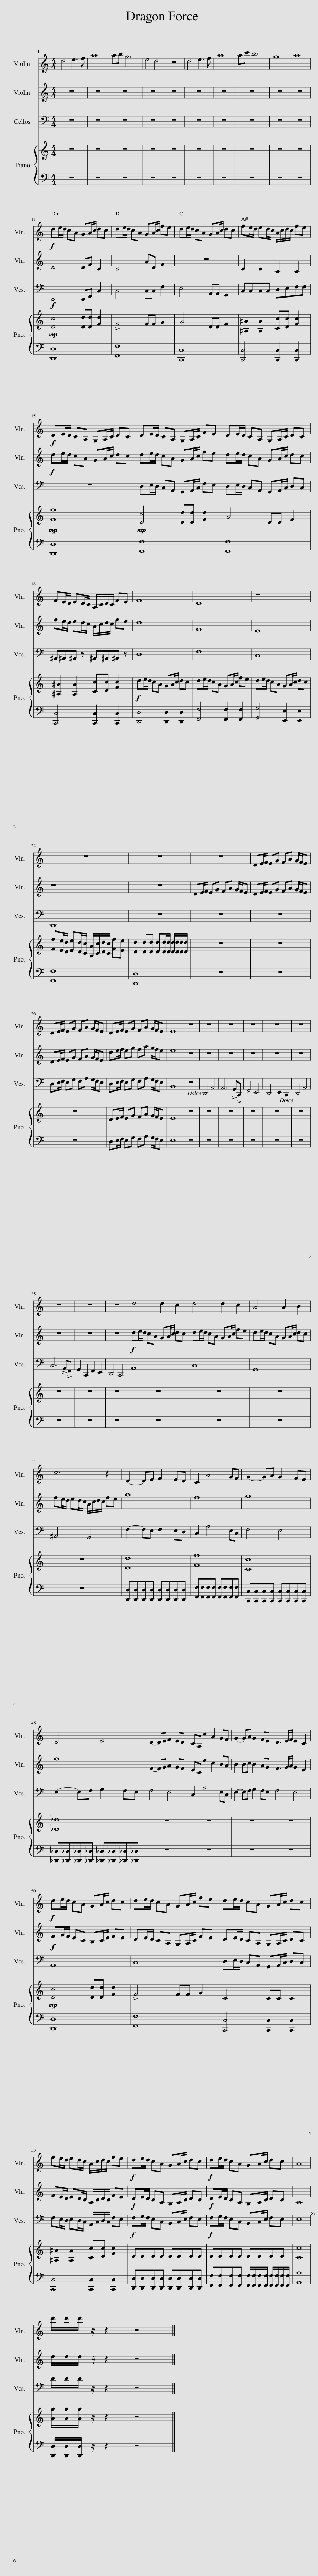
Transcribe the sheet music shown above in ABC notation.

X:1
%%score 1 2 3 { 4 | 5 }
L:1/8
M:4/4
I:linebreak $
K:C
V:1 treble
V:2 treble
V:3 bass
V:4 treble
V:5 bass
V:1
 d4 e3 f | a8 | ab g6 | e4 d4 | z8 | %5
 d4 e3 f | a8 | ac' b6 | g8 | a8 |$ %10
!f! de/d/ cA GA/c/ dc | de/d/ cA GA/c/ fe | de/d/ cA GA/c/ dc | fe/d/ ed/c/ A/c/d/c/ fe |$!f! DE/D/ CA, G,A,/C/ DC | %15
 DE/D/ CA, G,A,/C/ FE | DE/D/ CA, G,A,/C/ DC |$ FE/D/ ED/C/ A,/C/D/C/ FE | F8 | D8 | %20
 z8 |$ z8 | z8 | z8 | DE/F/ EG FA G/F/E |$ %25
 DE/F/ EG FA G/F/E | DE/F/ EG FA G/F/E | E8 | z8 | z8 | %30
 z8 | z8 | z8 | z8 |$ z8 | %35
 z8 | z8 | d4 d2 c2 | d4 d2 c2 | A4 A2 B2 |$ %40
 c6 z2 | D2- DE F2 ED | C2 A4 GF | G2- GA G2 FE |$ D4 E4 | %45
 D2- DE F2 ED | CA, c2 A2 GF | G2- GA G2 FE | D3 E/F/ E2 C2 |$!f! de/d/ cA GA/c/ dc | %50
 de/d/ cA GA/c/ fe | de/d/ cA GA/c/ dc |$ fe/d/ ed/c/ A/c/d/c/ fe |!f! de/d/ cA GA/c/ dc |!f! de/d/ cA GA/c/ dc | %55
 A8 |$ d'/d'/d'/ z/ z2 z4 |] %57
V:2
 z8 | z8 | z8 | z8 | z8 | %5
 z8 | z8 | z8 | z8 | z8 |$ %10
 D4 DF C2 | C4 AD F2 | z8 | C2 C2 A,2 A,2 |$!f! de/d/ cA GA/c/ dc | %15
 de/d/ cA GA/c/ fe | de/d/ cA GA/c/ dc |$ fe/d/ ed/c/ A/c/d/c/ fe | d8 | F8 | %20
 E8 |$ z8 | z8 | DE/F/ EG FA G/F/E | DE/F/ EG FA G/F/E |$ %25
 DE/F/ EG FA G/F/E | de/f/ eg fa g/f/e | e8 | z8 | z8 | %30
 z8 | z8 | z8 | z8 |$ z8 | %35
 z8 | z8 |!f! de/d/ cA GA/c/ dc | de/d/ cA GA/c/ fe | de/d/ cA GA/c/ dc |$ %40
 fe/d/ ed/c/ A/c/d/c/ fe | a8 | f8 | g8 |$ f8 | %45
 F2- FG A2 GF | EC e2 c2 BA | B2 Bc B2 AG | F3 G/A/ G2 E2 |$!f!!f! FG/F/ EC B,C/E/ FE | %50
 DE/D/ CA, G,A,/C/ FE | DE/D/ CA, G,A,/C/ DC |$ FE/D/ ED/C/ A,/C/D/C/ FE |!f! DE/D/ CA, G,A,/C/ DC |!f! DE/D/ CA, G,A,/C/ DC | %55
 A,8 |$ d/d/d/ z/ z2 z4 |] %57
V:3
 z8 | z8 | z8 | z8 | z8 | %5
 z8 | z8 | z8 | z8 | z8 |$ %10
!f! D,,4 D,,F,, C,2 | C,4 C,C, F,2 | E,4 A,,A,, G,,2 | C,C,C,C, D,E,F,F, |$ z8 | %15
 D,E,/D,/ C,A,, G,,A,,/C,/ F,E, | D,E,/D,/ C,A,, G,,A,,/C,/ D,C, |$ ^A,,^A,,^A,, z ^A,,^A,,^A,, z | D,8 | F,8 | %20
 C,8 |$ D,,8 | z8 | z8 | z8 |$ %25
 D,E,/F,/ E,G, F,A, G,/F,/E, | D,E,/F,/ E,G, F,A, G,/F,/E, | B,,8 | z8 | D,,4 A,,4 | %30
 A,,6 !>!G,,!>!C,, | F,,4 E,,4 | D,,4 E,,2 C,,2 | D,,4 A,,4 |$ C,6 !>!A,,!>!F,, | %35
 G,,2 C,,2 F,,2 E,,2 | D,,4 C,,4 | A,,8 | C,8 | G,,8 |$ %40
 ^A,,4 G,,4 | F,2- F,E, F,2 E,D, | C,2 A,4 E,C, | F,4 E,4 |$ E,2- E,F, G,2 F,E, | %45
 F,4 E,4 | C,2 A,4 E,C, | E,2- E,F, G,2 F,E, | F,4 E,4 |$ A,,8 | %50
 C,8 | D,E,/D,/ C,A,, G,,A,,/C,/ D,C, |$ F,E,/D,/ E,D,/C,/ A,,/C,/D,/C,/ F,E, |!f! F,G,/F,/ E,C, B,,C,/E,/ F,E, |!f! F,G,/F,/ E,C, B,,C,/E,/ F,E, | %55
 E,8 |$ D/D/D/ z/ z2 z4 |] %57
V:4
 z8 | z8 | z8 | z8 | z8 | %5
 z8 | z8 | z8 | z8 | z8 |$ %10
!mp!!mp! [Dc]4 [Dd]!![Dd] [Fd]2 | !>!F4 FF G2 | F4 DD F2 | [^A,^A]2 [A,A]2 [Cc][Dc] [Fc]2 |$!mp!!mp!!mp!!mp! [Ff]8 | %15
!mp!!mp! [Dc]4 [Dd]!![Dd] [Fd]2 | F4 DD F2 |$ [^A,^A]2 [A,A]2 [Cc][Dc] [Fc]2 |!f! de/d/ cA GA/c/ dc | de/d/ cA GA/c/ fe | %20
 de/d/ cA GA/c/ dc |$ [Ff][Ee]/[Dd]/ [Ee][Dd]/[Cc]/ [A,A]/[Cc]/[Dd]/[Cc]/ [Ff][Ee] | [Dd]2 [Dd][Dd] [Dd][Dd]/[Dd]/ [Dd]/[Dd]/[Dd]/[Dd]/ | z8 | z8 |$ %25
 z8 | DE/F/ EG FA G/F/E | E8 | z8 | z8 | %30
 z8 | z8 | z8 | z8 |$ z8 | %35
 z8 | z8 | z8 | z8 | z8 |$ %40
 z8 | [Dd]8 | [Ff]8 | [Cc]8 |$ [_D_d]8 | %45
 z8 | z8 | z8 | z8 |$!mp!!mp! [Dc]4 [Dd]!![Dd] [Fd]2 | %50
 !>!F4 FF G2 | C4 CC C2 |$ [^A,^A]2 [A,A]2 [Cc][Dc] [Fc]2 | DDDD DDDD | DDDD DDDD | %55
 [Cc]8 |$ [Aa]/[Aa]/[Aa]/ z/ z2 z4 |] %57
V:5
 z8 | z8 | z8 | z8 | z8 | %5
 z8 | z8 | z8 | z8 | z8 |$ %10
 [D,,D,]8 | [F,,F,]8 | [C,,A,,]8 | [C,,C,]4 [C,,C,]2 [C,,C,]2 |$ [D,,D,]8 | %15
 [F,,F,]8 | [F,,F,]8 |$ [C,,C,]4 [C,,C,]2 [C,,C,]2 | [D,,D,]4 [D,,D,]2 [D,,D,]2 | [F,,F,]4 [F,,F,]2 [F,,F,]2 | %20
 [G,,E,]4 [E,,E,]2 [E,,E,]2 |$ [F,,F,]8 | [D,,D,]8 | z8 | z8 |$ %25
 z8 | D,E,/F,/ E,G, F,A, G,/F,/E, | E,8 | z8 | z8 | %30
 z8 | z8 | z8 | z8 |$ z8 | %35
 z8 | z8 | z8 | z8 | z8 |$ %40
 z8 | [D,,D,][D,,D,][D,,D,][D,,D,] [D,,D,][D,,D,][D,,D,][D,,D,] | [F,,F,][F,,F,][F,,F,][F,,F,] [F,,F,][F,,F,][F,,F,][F,,F,] | [C,,C,][C,,C,][C,,C,][C,,C,] [C,,C,][C,,C,][C,,C,][C,,C,] |$ [_D,,_D,][_D,,_D,][_D,,_D,][_D,,_D,] [_D,,_D,][_D,,_D,][_D,,_D,][_D,,_D,] | %45
 z8 | z8 | z8 | z8 |$ [D,,D,]8 | %50
 [F,,F,]8 | [C,,C,]4 [C,,C,]2 [C,,C,]2 |$ [C,,C,]4 [C,,C,]2 [C,,C,]2 | [D,,D,][D,,D,][D,,D,][D,,D,] [D,,D,][D,,D,][D,,D,][D,,D,] | [F,,F,][F,,F,][F,,F,][F,,F,] [F,,F,]/[F,,F,]/[F,,F,]/[F,,F,]/ [F,,F,]/[F,,F,]/[F,,F,]/[F,,F,]/ | %55
 [A,,A,]8 |$ [D,,D,]/[D,,D,]/[D,,D,]/ z/ z2 z4 |] %57
